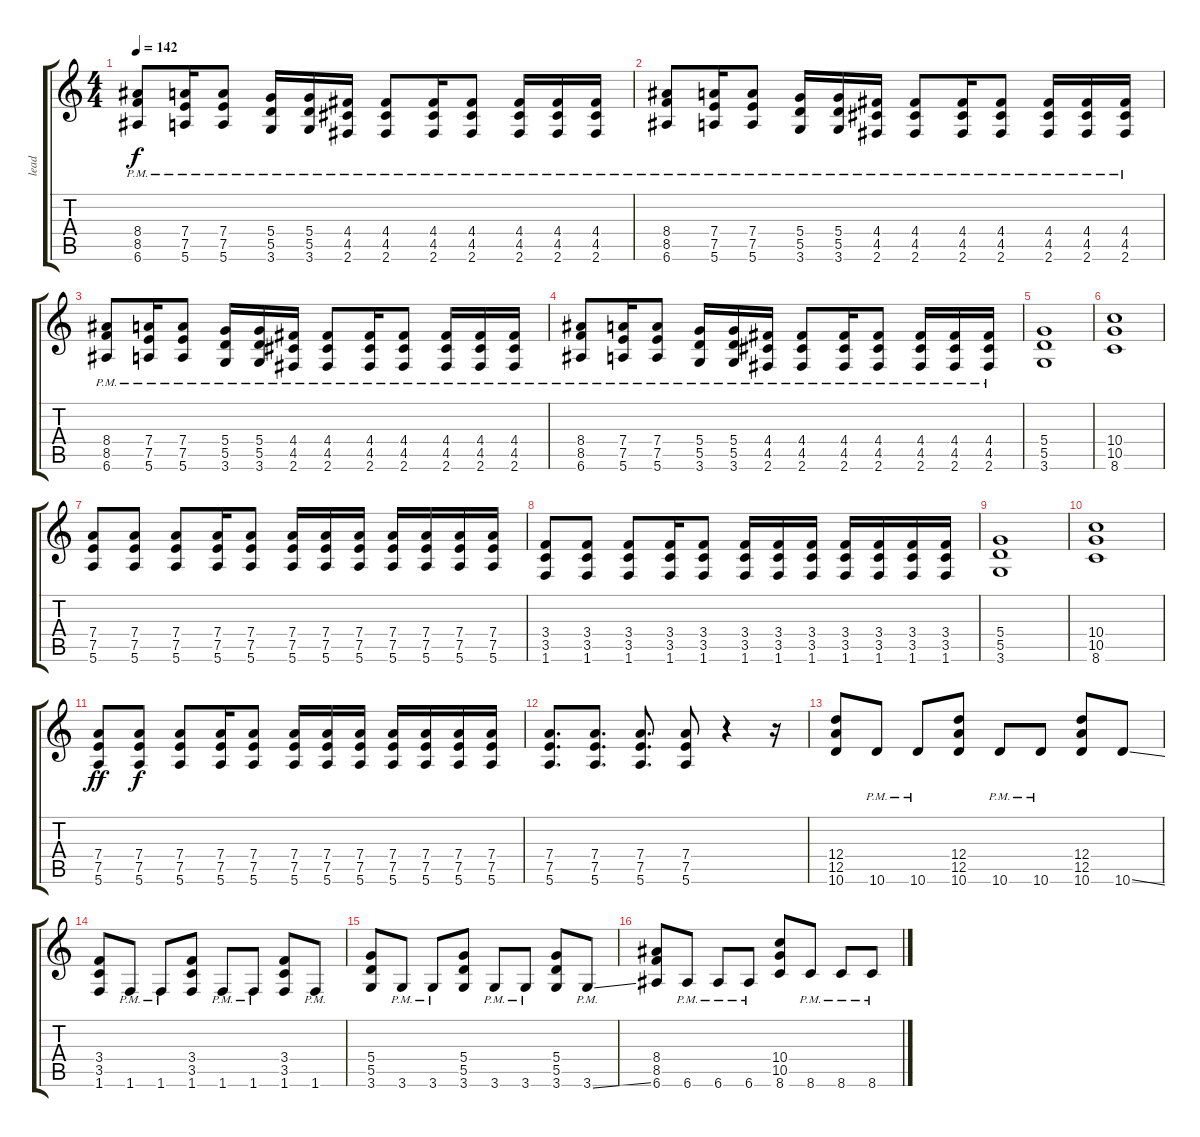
\track ("lead" "lead") {instrument distortionguitar}
\staff {score tabs}
\tuning (E4 B3 G3 D3 A2 E2) {hide}
\ts (4 4)
\tempo 142
\clef g2
\ks c
(8.4{pm} 8.5{pm} 6.6{pm}).8{dy f} (7.4{pm} 7.5{pm} 5.6{pm}).16 (7.4{pm} 7.5{pm} 5.6{pm}).8 (5.4{pm} 5.5{pm} 3.6{pm}).16 (5.4{pm} 5.5{pm} 3.6{pm}).16 (4.4{pm} 4.5{pm} 2.6{pm}).16 (4.4{pm} 4.5{pm} 2.6{pm}).8 (4.4{pm} 4.5{pm} 2.6{pm}).16 (4.4{pm} 4.5{pm} 2.6{pm}).8 (4.4{pm} 4.5{pm} 2.6{pm}).16 (4.4{pm} 4.5{pm} 2.6{pm}).16 (4.4{pm} 4.5{pm} 2.6{pm}).16 |
(8.4{pm} 8.5{pm} 6.6{pm}).8 (7.4{pm} 7.5{pm} 5.6{pm}).16 (7.4{pm} 7.5{pm} 5.6{pm}).8 (5.4{pm} 5.5{pm} 3.6{pm}).16 (5.4{pm} 5.5{pm} 3.6{pm}).16 (4.4{pm} 4.5{pm} 2.6{pm}).16 (4.4{pm} 4.5{pm} 2.6{pm}).8 (4.4{pm} 4.5{pm} 2.6{pm}).16 (4.4{pm} 4.5{pm} 2.6{pm}).8 (4.4{pm} 4.5{pm} 2.6{pm}).16 (4.4{pm} 4.5{pm} 2.6{pm}).16 (4.4{pm} 4.5{pm} 2.6{pm}).16 |
(8.4{pm} 8.5{pm} 6.6{pm}).8 (7.4{pm} 7.5{pm} 5.6{pm}).16 (7.4{pm} 7.5{pm} 5.6{pm}).8 (5.4{pm} 5.5{pm} 3.6{pm}).16 (5.4{pm} 5.5{pm} 3.6{pm}).16 (4.4{pm} 4.5{pm} 2.6{pm}).16 (4.4{pm} 4.5{pm} 2.6{pm}).8 (4.4{pm} 4.5{pm} 2.6{pm}).16 (4.4{pm} 4.5{pm} 2.6{pm}).8 (4.4{pm} 4.5{pm} 2.6{pm}).16 (4.4{pm} 4.5{pm} 2.6{pm}).16 (4.4{pm} 4.5{pm} 2.6{pm}).16 |
(8.4{pm} 8.5{pm} 6.6{pm}).8 (7.4{pm} 7.5{pm} 5.6{pm}).16 (7.4{pm} 7.5{pm} 5.6{pm}).8 (5.4{pm} 5.5{pm} 3.6{pm}).16 (5.4{pm} 5.5{pm} 3.6{pm}).16 (4.4{pm} 4.5{pm} 2.6{pm}).16 (4.4{pm} 4.5{pm} 2.6{pm}).8 (4.4{pm} 4.5{pm} 2.6{pm}).16 (4.4{pm} 4.5{pm} 2.6{pm}).8 (4.4{pm} 4.5{pm} 2.6{pm}).16 (4.4{pm} 4.5{pm} 2.6{pm}).16 (4.4{pm} 4.5{pm} 2.6{pm}).16 |
(5.4 5.5 3.6).1 |
(10.4 10.5 8.6).1 |
(7.4 7.5 5.6).8 (7.4 7.5 5.6).8 (7.4 7.5 5.6).8 (7.4 7.5 5.6).16 (7.4 7.5 5.6).8 (7.4 7.5 5.6).16 (7.4 7.5 5.6).16 (7.4 7.5 5.6).16 (7.4 7.5 5.6).16 (7.4 7.5 5.6).16 (7.4 7.5 5.6).16 (7.4 7.5 5.6).16 |
(3.4 3.5 1.6).8 (3.4 3.5 1.6).8 (3.4 3.5 1.6).8 (3.4 3.5 1.6).16 (3.4 3.5 1.6).8 (3.4 3.5 1.6).16 (3.4 3.5 1.6).16 (3.4 3.5 1.6).16 (3.4 3.5 1.6).16 (3.4 3.5 1.6).16 (3.4 3.5 1.6).16 (3.4 3.5 1.6).16 |
(5.4 5.5 3.6).1 |
(10.4 10.5 8.6).1 |
(7.4 7.5 5.6).8{dy ff} (7.4 7.5 5.6).8{dy f} (7.4 7.5 5.6).8 (7.4 7.5 5.6).16 (7.4 7.5 5.6).8 (7.4 7.5 5.6).16 (7.4 7.5 5.6).16 (7.4 7.5 5.6).16 (7.4 7.5 5.6).16 (7.4 7.5 5.6).16 (7.4 7.5 5.6).16 (7.4 7.5 5.6).16 |
(7.4 7.5 5.6).8{d} (7.4 7.5 5.6).8{d} (7.4 7.5 5.6).8{d} (7.4 7.5 5.6).8 r.4 r.16 |
(12.4 12.5 10.6).8 10.6{pm}.8 10.6{pm}.8 (12.4 12.5 10.6).8 10.6{pm}.8 10.6{pm}.8 (12.4 12.5 10.6).8 10.6{ss}.8 |
(3.4 3.5 1.6).8 1.6{pm}.8 1.6{pm}.8 (3.4 3.5 1.6).8 1.6{pm}.8 1.6{pm}.8 (3.4 3.5 1.6).8 1.6{pm}.8 |
(5.4 5.5 3.6).8 3.6{pm}.8 3.6{pm}.8 (5.4 5.5 3.6).8 3.6{pm}.8 3.6{pm}.8 (5.4 5.5 3.6).8 3.6{ss pm}.8 |
(8.4 8.5 6.6).8 6.6{pm}.8 6.6{pm}.8 6.6{pm}.8 (10.4 10.5 8.6).8 8.6{pm}.8 8.6{pm}.8 8.6{pm}.8
